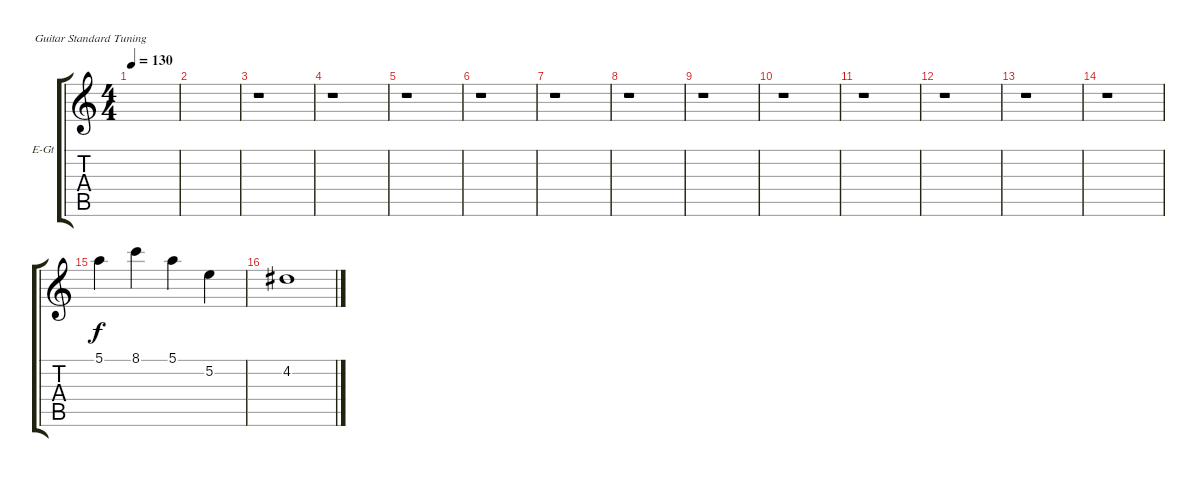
\defaultSystemsLayout 4
\bracketExtendMode groupsimilarinstruments
\firstSystemTrackNameOrientation horizontal
\otherSystemsTrackNameOrientation horizontal
\track ("Electric Piano" "E-Gt") {instrument electricguitarclean}
\staff {score tabs}
\tuning (E4 B3 G3 D3 A2 E2)
\ts (4 4)
\tempo 130
\clef g2
\ks c
|
|
\scale
0.485477 r.1 |
\scale
0.257261 r.1 |
\scale
0.257261 r.1 |
\scale
0.333333 r.1 |
\scale
0.333333 r.1 |
\scale
0.333333 r.1 |
\scale
0.333333 r.1 |
\scale
0.333333 r.1 |
\scale
0.333333 r.1 |
\scale
0.333333 r.1 |
\scale
0.333333 r.1 |
\scale
0.333333 r.1 |
5.1.4 8.1.4 5.1.4 5.2.4 |
4.2.1
